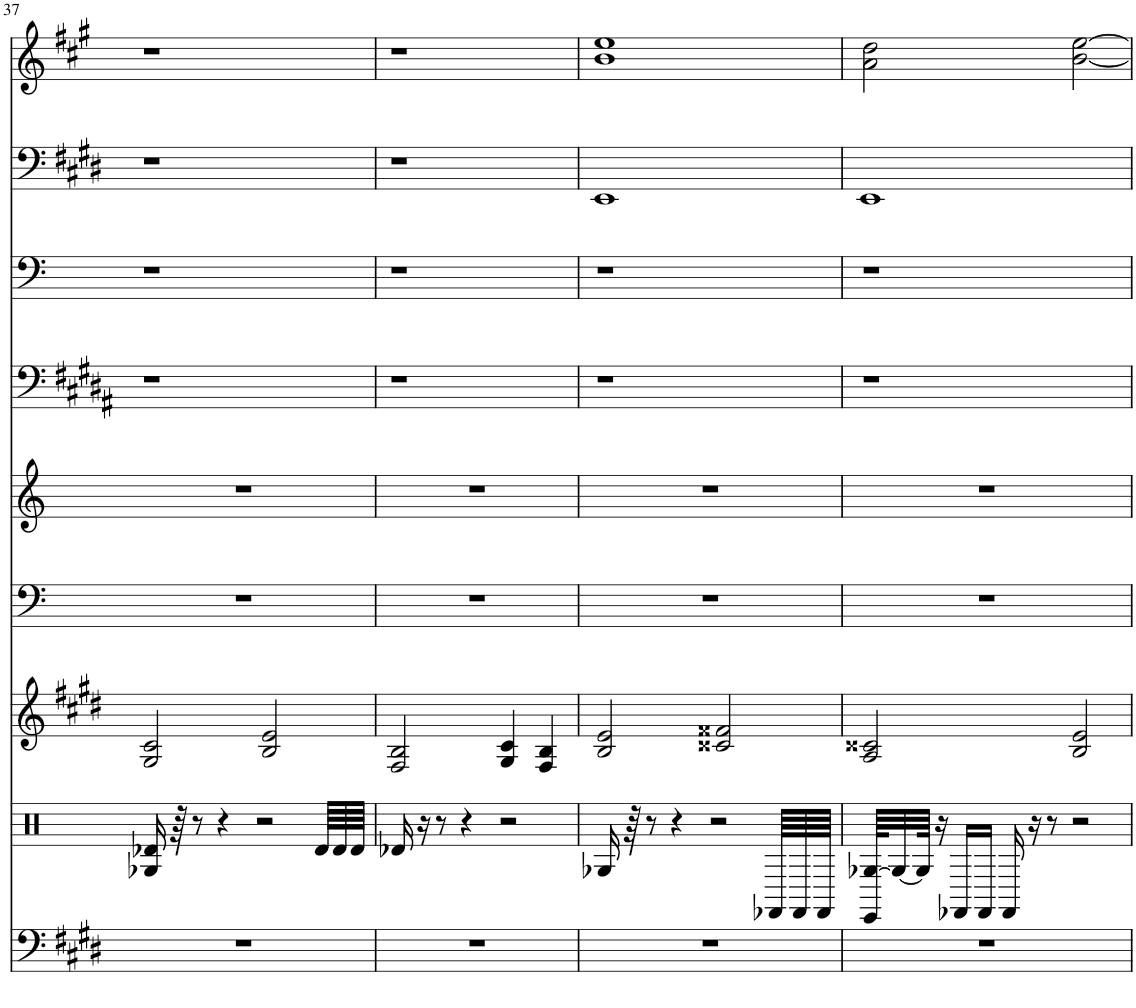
**kern	**kern	**kern	**kern	**kern	**kern	**kern	**kern	**kern
*part9	*part8	*part7	*part6	*part5	*part4	*part3	*part2	*part1
*staff9	*staff8	*staff7	*staff6	*staff5	*staff4	*staff3	*staff2	*staff1
*I"Track 9	*I"Track 8	*I"Track 7	*I"Track 7	*I"Track 6	*I"Track 5	*I"Track 3	*I"Track 2	*I"Track 1
!!LO:PB:g=z
*clefF4	*clefX	*clefG2	*clefF4	*clefG2	*clefF4	*clefF4	*clefF4	*clefG2
*	*	*	*	*Trd-7c-12	*Trd4c7	*	*	*
*k[f#c#g#d#]	*k[]	*k[f#c#g#d#]	*k[]	*k[]	*k[f#c#g#d#a#]	*k[]	*k[f#c#g#d#]	*k[f#c#g#]
*M4/4	*M4/4	*M4/4	*M4/4	*M4/4	*M4/4	*M4/4	*M4/4	*M4/4
=37	=37	=37	=37	=37	=37	=37	=37	=37
1r	16G-X/ 16d-X/	2G#/ 2c#/	1r	1r	1r	1r	1r	1r
.	64r	.	.	.	.	.	.	.
.	8r	.	.	.	.	.	.	.
.	4r	.	.	.	.	.	.	.
.	2r	.	.	.	.	.	.	.
.	.	2B/ 2e/	.	.	.	.	.	.
.	64d/LLLL	.	.	.	.	.	.	.
.	64d/	.	.	.	.	.	.	.
.	64d/JJJJ	.	.	.	.	.	.	.
=38	=38	=38	=38	=38	=38	=38	=38	=38
1r	16d-X/	2F#/ 2B/	1r	1r	1r	1r	1r	1r
.	16r	.	.	.	.	.	.	.
.	8r	.	.	.	.	.	.	.
.	4r	.	.	.	.	.	.	.
.	2r	4G#/ 4c#/	.	.	.	.	.	.
.	.	4F#/ 4B/	.	.	.	.	.	.
=39	=39	=39	=39	=39	=39	=39	=39	=39
1r	16G-X/	2B/ 2e/	1r	1r	1r	1r	1EE	1b 1ee
.	64r	.	.	.	.	.	.	.
.	8r	.	.	.	.	.	.	.
.	4r	.	.	.	.	.	.	.
.	2r	.	.	.	.	.	.	.
.	.	2c##X/ 2f##X/	.	.	.	.	.	.
.	64FF-X/LLLL	.	.	.	.	.	.	.
.	64FF/	.	.	.	.	.	.	.
.	64FF/JJJJ	.	.	.	.	.	.	.
=40	=40	=40	=40	=40	=40	=40	=40	=40
1r	64EE/ [64G-X/KLLL	2A/ 2c##X/	1r	1r	1r	1r	1EE	2a\ 2dd\
.	32G/_	.	.	.	.	.	.	.
.	64G/JJJk]	.	.	.	.	.	.	.
.	16r	.	.	.	.	.	.	.
.	16FF-X/LL	.	.	.	.	.	.	.
.	16FF/JJ	.	.	.	.	.	.	.
.	16FF/	.	.	.	.	.	.	.
.	16r	.	.	.	.	.	.	.
.	8r	.	.	.	.	.	.	.
.	2r	2B/ 2e/	.	.	.	.	.	[2b\ [2ee\
=	=	=	=	=	=	=	=	=
*-	*-	*-	*-	*-	*-	*-	*-	*-
